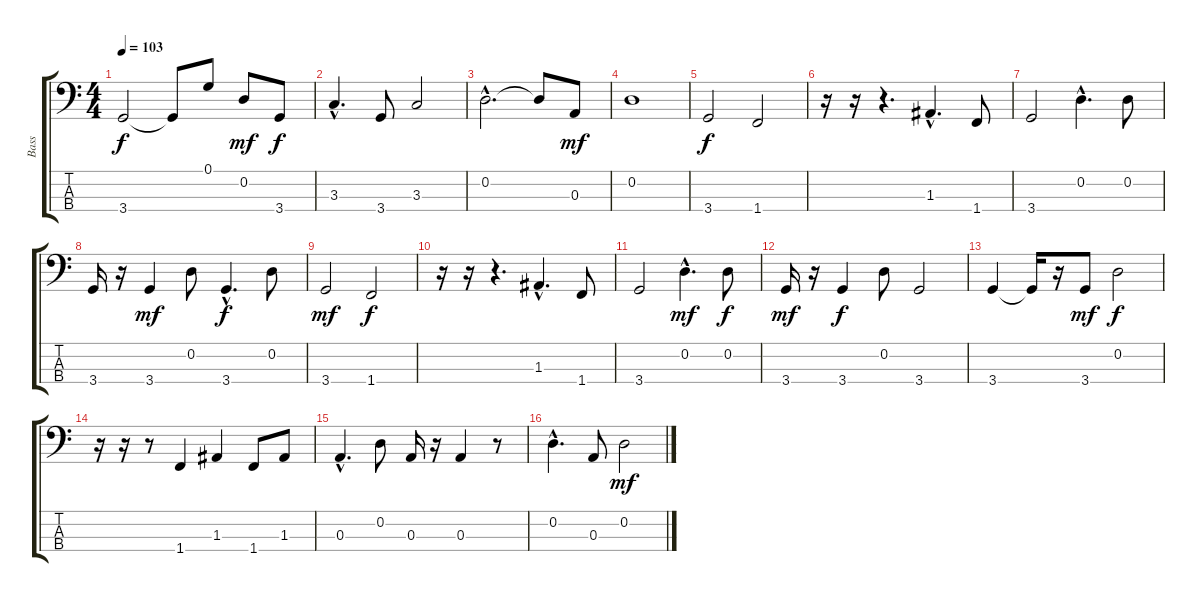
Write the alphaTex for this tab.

\track ("Bass" "Bass") {instrument electricbassfinger}
\staff {score tabs}
\tuning (G2 D2 A1 E1) {hide}
\ts (4 4)
\tempo 103
\clef f4
\ks c
3.4.2{dy f} 3.4{t}.8 0.1.8 0.2.8{dy mf} 3.4.8{dy f} |
3.3{hac}.4{d} 3.4.8 3.3.2 |
0.2{hac}.2{d} 0.2{t}.8 0.3.8{dy mf} |
0.2.1 |
3.4.2{dy f} 1.4.2 |
r.16 r.16 r.4{d} 1.3{hac}.4{d} 1.4.8 |
3.4.2 0.2{hac}.4{d} 0.2.8 |
3.4.16 r.16 3.4.4{dy mf} 0.2.8 3.4{hac}.4{d dy f} 0.2.8 |
3.4.2{dy mf} 1.4.2{dy f} |
r.16 r.16 r.4{d} 1.3{hac}.4{d} 1.4.8 |
3.4.2 0.2{hac}.4{d dy mf} 0.2.8{dy f} |
3.4.16{dy mf} r.16 3.4.4{dy f} 0.2.8 3.4.2 |
3.4.4 3.4{t}.16 r.16 3.4.8{dy mf} 0.2.2{dy f} |
r.16 r.16 r.8 1.4.4 1.3.4 1.4.8 1.3.8 |
0.3{hac}.4{d} 0.2.8 0.3.16 r.16 0.3.4 r.8 |
0.2{hac}.4{d} 0.3.8 0.2.2{dy mf}
